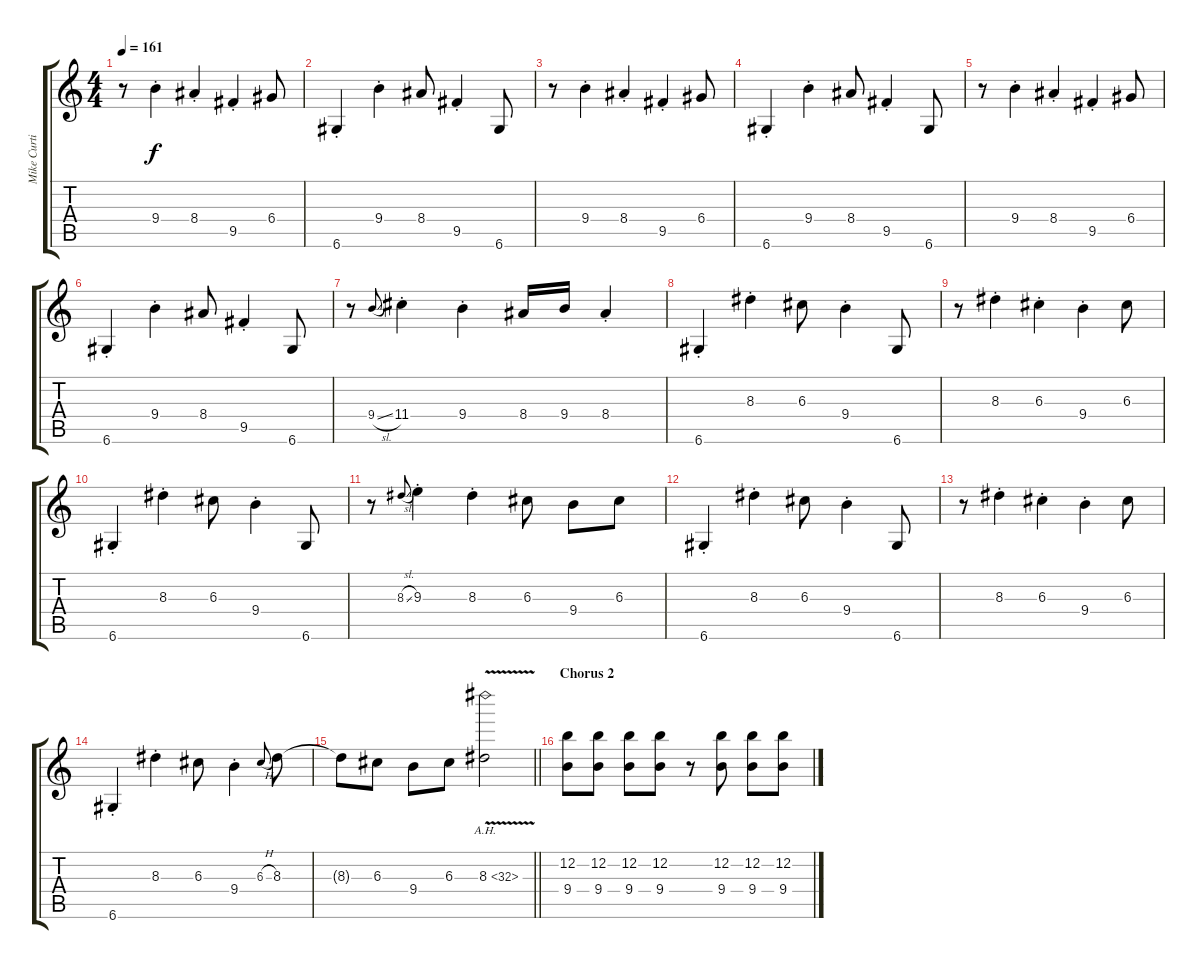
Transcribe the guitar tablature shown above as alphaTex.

\track ("Mike Curtis (Guitar)" "Mike Curti") {instrument distortionguitar}
\staff {score tabs}
\tuning (E4 B3 G3 D3 A2 D2) {hide}
\ts (4 4)
\tempo 161
\clef g2
\ks c
r.8{dy f} 9.4{st}.4 8.4{st}.4 9.5{st}.4 6.4.8 |
6.6{st}.4 9.4{st}.4 8.4.8 9.5{st}.4 6.6.8 |
r.8 9.4{st}.4 8.4{st}.4 9.5{st}.4 6.4.8 |
6.6{st}.4 9.4{st}.4 8.4.8 9.5{st}.4 6.6.8 |
r.8 9.4{st}.4 8.4{st}.4 9.5{st}.4 6.4.8 |
6.6{st}.4 9.4{st}.4 8.4.8 9.5{st}.4 6.6.8 |
r.8 9.4{sl}.8{gr onbeat} 11.4{st}.4 9.4{st}.4 8.4.16 9.4.16 8.4{st}.4 |
6.6{st}.4{instrument distortionguitar} 8.3{st}.4 6.3.8 9.4{st}.4 6.6.8 |
r.8 8.3{st}.4 6.3{st}.4 9.4{st}.4 6.3.8 |
6.6{st}.4 8.3{st}.4 6.3.8 9.4{st}.4 6.6.8 |
r.8 8.3{sl}.8{gr onbeat} 9.3{st}.4 8.3{st}.4 6.3.8 9.4.8 6.3.8 |
6.6{st}.4 8.3{st}.4 6.3.8 9.4{st}.4 6.6.8 |
r.8 8.3{st}.4 6.3{st}.4 9.4{st}.4 6.3.8 |
6.6{st}.4 8.3{st}.4 6.3.8 9.4{st}.4 6.3{h}.8{gr onbeat} 8.3.8 |
\barLineRight lightlight
8.3{t}.8 6.3.8 9.4.8 6.3.8 8.3{ah 24 v}.2 |
\section ("" "Chorus 2")
(12.2 9.4).8 (12.2 9.4).8 (12.2 9.4).8 (12.2 9.4).8 r.8 (12.2 9.4).8 (12.2 9.4).8 (12.2 9.4).8
